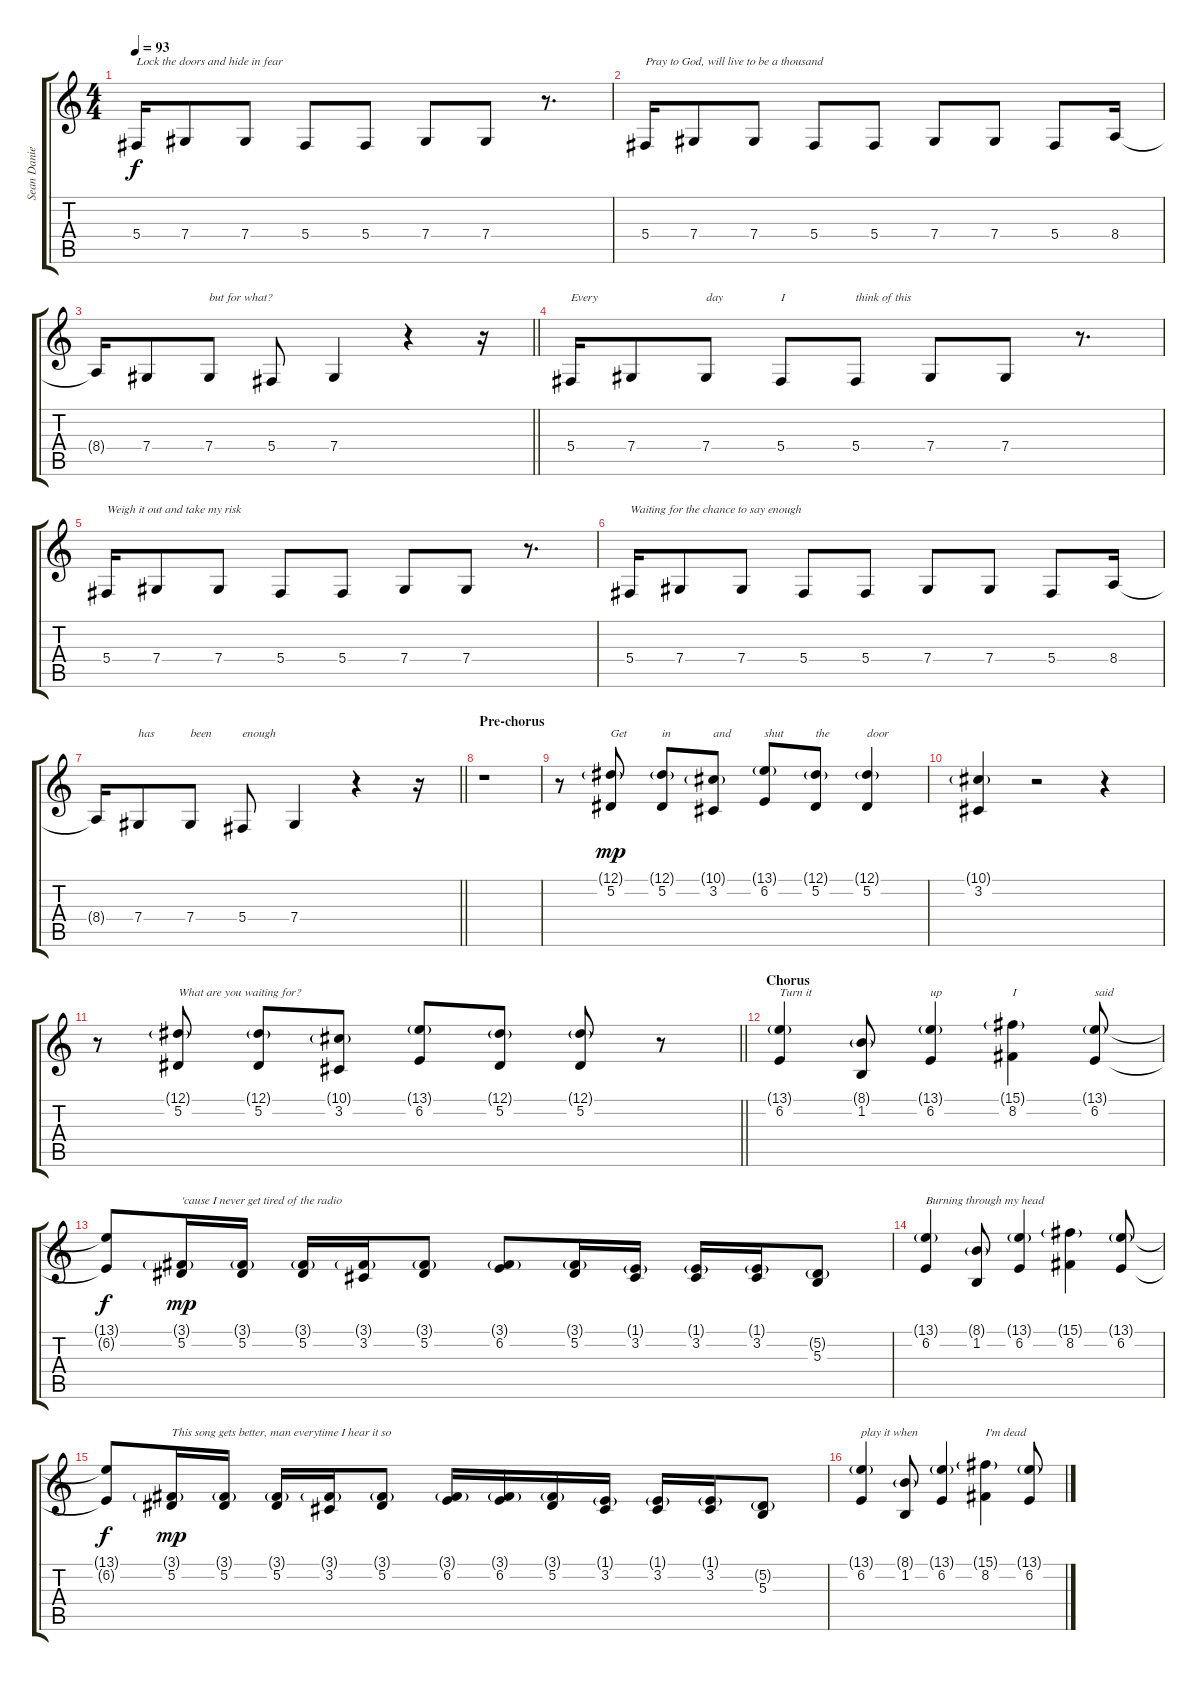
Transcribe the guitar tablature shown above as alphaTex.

\track ("Sean Danielsen (Vocals)" "Sean Danie") {instrument violin}
\staff {score tabs}
\tuning (Eb4 Bb3 Gb3 Db3 Ab2 Db2) {hide}
\ts (4 4)
\tempo 93
\clef g2
\ks c
5.4.16{txt "Lock the doors and hide in fear" dy f} 7.4.8 7.4.8 5.4.8 5.4.8 7.4.8 7.4.8 r.8{d} |
5.4.16{txt "Pray to God, will live to be a thousand"} 7.4.8 7.4.8 5.4.8 5.4.8 7.4.8 7.4.8 5.4.8 8.4.16 |
\barLineRight lightlight
8.4{t}.16 7.4.8 7.4.8{txt "but for what?"} 5.4.8 7.4.4 r.4 r.16 |
5.4.16{txt "Every"} 7.4.8 7.4.8{txt "day"} 5.4.8{txt "I"} 5.4.8{txt "think of this"} 7.4.8 7.4.8 r.8{d} |
5.4.16{txt "Weigh it out and take my risk"} 7.4.8 7.4.8 5.4.8 5.4.8 7.4.8 7.4.8 r.8{d} |
5.4.16{txt "Waiting for the chance to say enough"} 7.4.8 7.4.8 5.4.8 5.4.8 7.4.8 7.4.8 5.4.8 8.4.16 |
\barLineRight lightlight
8.4{t}.16 7.4.8{txt "has"} 7.4.8{txt "been"} 5.4.8{txt "enough"} 7.4.4 r.4 r.16 |
\section ("" "Pre-chorus")
r.1 |
r.8 (12.1{g} 5.2).8{txt "Get" dy mp} (12.1{g} 5.2).8{txt "in"} (10.1{g} 3.2).8{txt "and"} (13.1{g} 6.2).8{txt "shut"} (12.1{g} 5.2).8{txt "the"} (12.1{g} 5.2).4{txt "door"} |
(10.1{g} 3.2).4 r.2 r.4 |
\barLineRight lightlight
r.8 (12.1{g} 5.2).8{txt "What are you waiting for?"} (12.1{g} 5.2).8 (10.1{g} 3.2).8 (13.1{g} 6.2).8 (12.1{g} 5.2).8 (12.1{g} 5.2).8 r.8 |
\section ("" "Chorus")
(13.1{g} 6.2).4{txt "Turn it"} (8.1{g} 1.2).8 (13.1{g} 6.2).4{txt "up"} (15.1{g} 8.2).4{txt "I"} (13.1{g} 6.2).8{txt "said"} |
(13.1{t} 6.2{t}).8{dy f} (3.1{g} 5.2).16{txt "'cause I never get tired of the radio" dy mp} (3.1{g} 5.2).16 (3.1{g} 5.2).16 (3.1{g} 3.2).16 (3.1{g} 5.2).8 (3.1{g} 6.2).8 (3.1{g} 5.2).16 (1.1{g} 3.2).16 (1.1{g} 3.2).16 (1.1{g} 3.2).16 (5.2{g} 5.3).8 |
(13.1{g} 6.2).4{txt "Burning through my head"} (8.1{g} 1.2).8 (13.1{g} 6.2).4 (15.1{g} 8.2).4 (13.1{g} 6.2).8 |
(13.1{t} 6.2{t}).8{dy f} (3.1{g} 5.2).16{txt "This song gets better, man everytime I hear it so" dy mp} (3.1{g} 5.2).16 (3.1{g} 5.2).16 (3.1{g} 3.2).16 (3.1{g} 5.2).8 (3.1{g} 6.2).16 (3.1{g} 6.2).16 (3.1{g} 5.2).16 (1.1{g} 3.2).16 (1.1{g} 3.2).16 (1.1{g} 3.2).16 (5.2{g} 5.3).8 |
(13.1{g} 6.2).4{txt "play it when"} (8.1{g} 1.2).8 (13.1{g} 6.2).4 (15.1{g} 8.2).4{txt "I'm dead"} (13.1{g} 6.2).8
